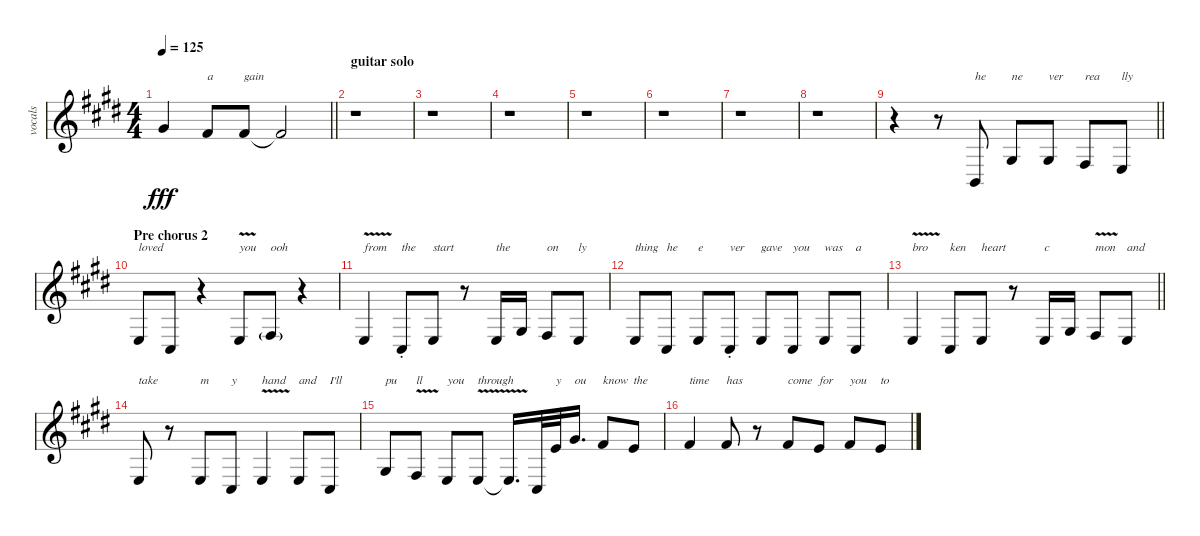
\track ("vocals" "vocals") {instrument lead2sawtooth}
\staff {score}
\tuning (E4 B3 G3 D3 A2 E2) {hide}
\ts (4 4)
\tempo 125
\clef g2
\barLineRight lightlight
\ks e
4.1{t}.4{dy fff} 2.1.8{txt "a"} 2.1.8{txt "gain"} 2.1{t}.2 |
\section ("" "guitar solo")
r.1 |
r.1 |
r.1 |
r.1 |
r.1 |
r.1 |
r.1 |
\barLineRight lightlight
r.4 r.8 2.5.8{txt "he"} 1.3.8{txt "ne"} 1.3.8{txt "ver"} 4.4.8{txt "rea"} 2.4.8{txt "lly"} |
\section ("" "Pre chorus 2")
2.4.8{txt "loved"} 4.5.8 r.4 2.4{v}.8{txt "you"} 4.4{g}.8{txt "ooh"} r.4 |
2.4{v}.4{txt "from"} 4.5{st}.8{txt "the"} 2.4.8{txt "start"} r.8 2.4.16{txt "the"} 1.3.16 4.4.8{txt "on"} 2.4.8{txt "ly"} |
2.4.8{txt "thing"} 4.5.8{txt "he"} 2.4.8{txt "e"} 4.5{st}.8{txt "ver"} 2.4.8{txt "gave"} 4.5.8{txt "you"} 2.4.8{txt "was"} 4.5.8{txt "a"} |
\barLineRight lightlight
2.4{v}.4{txt "bro"} 4.5.8{txt "ken"} 2.4.8{txt "heart"} r.8 2.4.16{txt "c"} 1.3.16 4.4{v}.8{txt "mon"} 2.4.8{txt "and"} |
2.4.8{txt "take"} r.8 2.4.8{txt "m"} 4.5.8{txt "y"} 2.4{v}.4{txt "hand"} 2.4.8{txt "and"} 4.5.8{txt "I'll"} |
1.3.8{txt "pu"} 4.4{v}.8{txt "ll"} 2.4.8{txt "you"} 2.4{v}.8{txt "through"} 2.4{t}.16{d} 4.5.32 0.1.32{txt "y"} 4.1.16{d txt "ou"} 2.1.8{txt "know"} 0.1.8{txt "the"} |
2.1.4{txt "time"} 2.1.8{txt "has"} r.8 2.1.8{txt "come"} 0.1.8{txt "for"} 2.1.8{txt "you"} 0.1.8{txt "to"}
